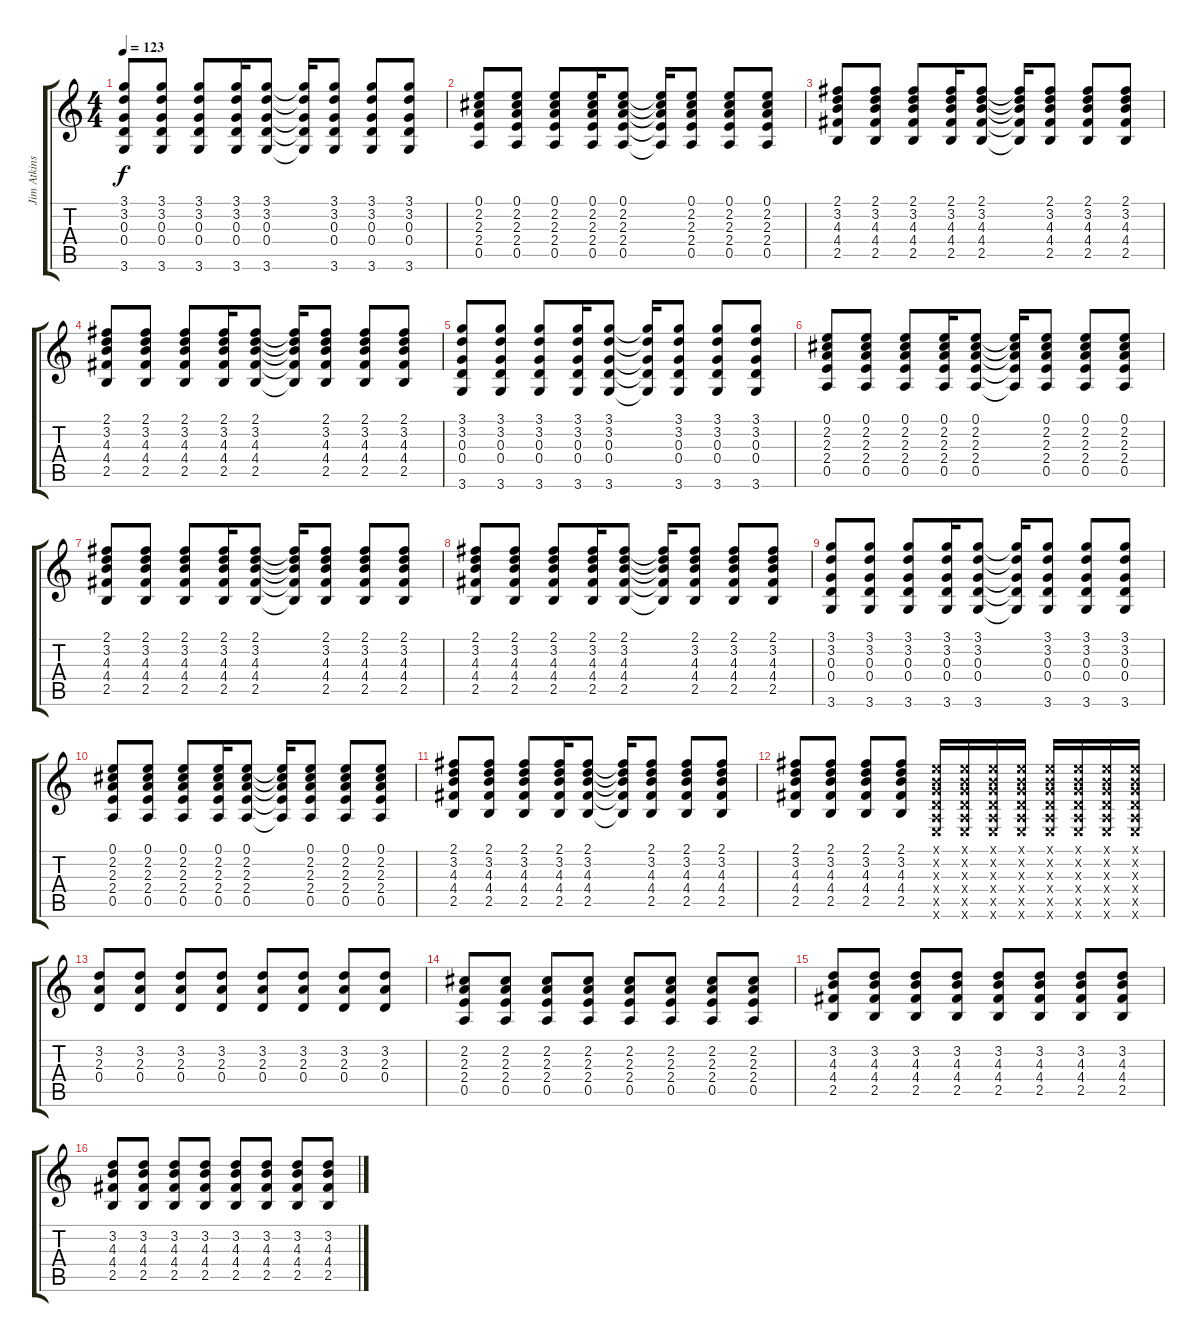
\track ("Jim Atkins (Distorted Guitar)" "Jim Atkins") {instrument overdrivenguitar}
\staff {score tabs}
\tuning (E4 B3 G3 D3 A2 E2) {hide}
\ts (4 4)
\tempo 123
\clef g2
\ks c
(3.1 3.2 0.3 0.4 3.6).8{dy f} (3.1 3.2 0.3 0.4 3.6).8 (3.1 3.2 0.3 0.4 3.6).8 (3.1 3.2 0.3 0.4 3.6).16 (3.1 3.2 0.3 0.4 3.6).8 (3.1{t} 3.2{t} 0.3{t} 0.4{t} 3.6{t}).16 (3.1 3.2 0.3 0.4 3.6).8 (3.1 3.2 0.3 0.4 3.6).8 (3.1 3.2 0.3 0.4 3.6).8 |
(0.1 2.2 2.3 2.4 0.5).8 (0.1 2.2 2.3 2.4 0.5).8 (0.1 2.2 2.3 2.4 0.5).8 (0.1 2.2 2.3 2.4 0.5).16 (0.1 2.2 2.3 2.4 0.5).8 (0.1{t} 2.2{t} 2.3{t} 2.4{t} 0.5{t}).16 (0.1 2.2 2.3 2.4 0.5).8 (0.1 2.2 2.3 2.4 0.5).8 (0.1 2.2 2.3 2.4 0.5).8 |
(2.1 3.2 4.3 4.4 2.5).8 (2.1 3.2 4.3 4.4 2.5).8 (2.1 3.2 4.3 4.4 2.5).8 (2.1 3.2 4.3 4.4 2.5).16 (2.1 3.2 4.3 4.4 2.5).8 (2.1{t} 3.2{t} 4.3{t} 4.4{t} 2.5{t}).16 (2.1 3.2 4.3 4.4 2.5).8 (2.1 3.2 4.3 4.4 2.5).8 (2.1 3.2 4.3 4.4 2.5).8 |
(2.1 3.2 4.3 4.4 2.5).8 (2.1 3.2 4.3 4.4 2.5).8 (2.1 3.2 4.3 4.4 2.5).8 (2.1 3.2 4.3 4.4 2.5).16 (2.1 3.2 4.3 4.4 2.5).8 (2.1{t} 3.2{t} 4.3{t} 4.4{t} 2.5{t}).16 (2.1 3.2 4.3 4.4 2.5).8 (2.1 3.2 4.3 4.4 2.5).8 (2.1 3.2 4.3 4.4 2.5).8 |
(3.1 3.2 0.3 0.4 3.6).8 (3.1 3.2 0.3 0.4 3.6).8 (3.1 3.2 0.3 0.4 3.6).8 (3.1 3.2 0.3 0.4 3.6).16 (3.1 3.2 0.3 0.4 3.6).8 (3.1{t} 3.2{t} 0.3{t} 0.4{t} 3.6{t}).16 (3.1 3.2 0.3 0.4 3.6).8 (3.1 3.2 0.3 0.4 3.6).8 (3.1 3.2 0.3 0.4 3.6).8 |
(0.1 2.2 2.3 2.4 0.5).8 (0.1 2.2 2.3 2.4 0.5).8 (0.1 2.2 2.3 2.4 0.5).8 (0.1 2.2 2.3 2.4 0.5).16 (0.1 2.2 2.3 2.4 0.5).8 (0.1{t} 2.2{t} 2.3{t} 2.4{t} 0.5{t}).16 (0.1 2.2 2.3 2.4 0.5).8 (0.1 2.2 2.3 2.4 0.5).8 (0.1 2.2 2.3 2.4 0.5).8 |
(2.1 3.2 4.3 4.4 2.5).8 (2.1 3.2 4.3 4.4 2.5).8 (2.1 3.2 4.3 4.4 2.5).8 (2.1 3.2 4.3 4.4 2.5).16 (2.1 3.2 4.3 4.4 2.5).8 (2.1{t} 3.2{t} 4.3{t} 4.4{t} 2.5{t}).16 (2.1 3.2 4.3 4.4 2.5).8 (2.1 3.2 4.3 4.4 2.5).8 (2.1 3.2 4.3 4.4 2.5).8 |
(2.1 3.2 4.3 4.4 2.5).8 (2.1 3.2 4.3 4.4 2.5).8 (2.1 3.2 4.3 4.4 2.5).8 (2.1 3.2 4.3 4.4 2.5).16 (2.1 3.2 4.3 4.4 2.5).8 (2.1{t} 3.2{t} 4.3{t} 4.4{t} 2.5{t}).16 (2.1 3.2 4.3 4.4 2.5).8 (2.1 3.2 4.3 4.4 2.5).8 (2.1 3.2 4.3 4.4 2.5).8 |
(3.1 3.2 0.3 0.4 3.6).8 (3.1 3.2 0.3 0.4 3.6).8 (3.1 3.2 0.3 0.4 3.6).8 (3.1 3.2 0.3 0.4 3.6).16 (3.1 3.2 0.3 0.4 3.6).8 (3.1{t} 3.2{t} 0.3{t} 0.4{t} 3.6{t}).16 (3.1 3.2 0.3 0.4 3.6).8 (3.1 3.2 0.3 0.4 3.6).8 (3.1 3.2 0.3 0.4 3.6).8 |
(0.1 2.2 2.3 2.4 0.5).8 (0.1 2.2 2.3 2.4 0.5).8 (0.1 2.2 2.3 2.4 0.5).8 (0.1 2.2 2.3 2.4 0.5).16 (0.1 2.2 2.3 2.4 0.5).8 (0.1{t} 2.2{t} 2.3{t} 2.4{t} 0.5{t}).16 (0.1 2.2 2.3 2.4 0.5).8 (0.1 2.2 2.3 2.4 0.5).8 (0.1 2.2 2.3 2.4 0.5).8 |
(2.1 3.2 4.3 4.4 2.5).8 (2.1 3.2 4.3 4.4 2.5).8 (2.1 3.2 4.3 4.4 2.5).8 (2.1 3.2 4.3 4.4 2.5).16 (2.1 3.2 4.3 4.4 2.5).8 (2.1{t} 3.2{t} 4.3{t} 4.4{t} 2.5{t}).16 (2.1 3.2 4.3 4.4 2.5).8 (2.1 3.2 4.3 4.4 2.5).8 (2.1 3.2 4.3 4.4 2.5).8 |
(2.1 3.2 4.3 4.4 2.5).8 (2.1 3.2 4.3 4.4 2.5).8 (2.1 3.2 4.3 4.4 2.5).8 (2.1 3.2 4.3 4.4 2.5).8 (0.1{x} 0.2{x} 0.3{x} 0.4{x} 0.5{x} 0.6{x}).16 (0.1{x} 0.2{x} 0.3{x} 0.4{x} 0.5{x} 0.6{x}).16 (0.1{x} 0.2{x} 0.3{x} 0.4{x} 0.5{x} 0.6{x}).16 (0.1{x} 0.2{x} 0.3{x} 0.4{x} 0.5{x} 0.6{x}).16 (0.1{x} 0.2{x} 0.3{x} 0.4{x} 0.5{x} 0.6{x}).16 (0.1{x} 0.2{x} 0.3{x} 0.4{x} 0.5{x} 0.6{x}).16 (0.1{x} 0.2{x} 0.3{x} 0.4{x} 0.5{x} 0.6{x}).16 (0.1{x} 0.2{x} 0.3{x} 0.4{x} 0.5{x} 0.6{x}).16 |
(3.2 2.3 0.4).8 (3.2 2.3 0.4).8 (3.2 2.3 0.4).8 (3.2 2.3 0.4).8 (3.2 2.3 0.4).8 (3.2 2.3 0.4).8 (3.2 2.3 0.4).8 (3.2 2.3 0.4).8 |
(2.2 2.3 2.4 0.5).8 (2.2 2.3 2.4 0.5).8 (2.2 2.3 2.4 0.5).8 (2.2 2.3 2.4 0.5).8 (2.2 2.3 2.4 0.5).8 (2.2 2.3 2.4 0.5).8 (2.2 2.3 2.4 0.5).8 (2.2 2.3 2.4 0.5).8 |
(3.2 4.3 4.4 2.5).8 (3.2 4.3 4.4 2.5).8 (3.2 4.3 4.4 2.5).8 (3.2 4.3 4.4 2.5).8 (3.2 4.3 4.4 2.5).8 (3.2 4.3 4.4 2.5).8 (3.2 4.3 4.4 2.5).8 (3.2 4.3 4.4 2.5).8 |
(3.2 4.3 4.4 2.5).8 (3.2 4.3 4.4 2.5).8 (3.2 4.3 4.4 2.5).8 (3.2 4.3 4.4 2.5).8 (3.2 4.3 4.4 2.5).8 (3.2 4.3 4.4 2.5).8 (3.2 4.3 4.4 2.5).8 (3.2 4.3 4.4 2.5).8
